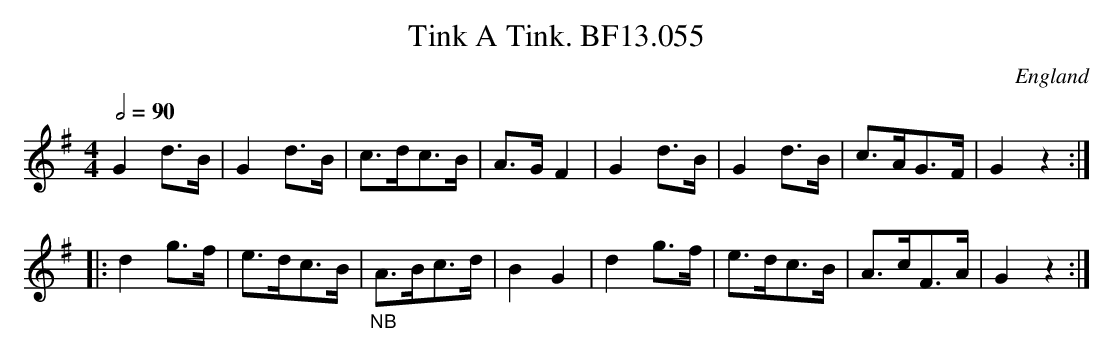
X:1
T:Tink A Tink. BF13.055
M:4/4
L:1/8
Q:1/2=90
O:England
K:G major
G2d>B|G2d>B|c>dc>B| A>GF2|G2d>B|G2d>B|c>AG>F|G2z2:|!
|:d2g>f| e>dc>B|"_NB"A>Bc>d|B2G2| d2g>f| e>dc>B|A>cF>A|G2z2:|
